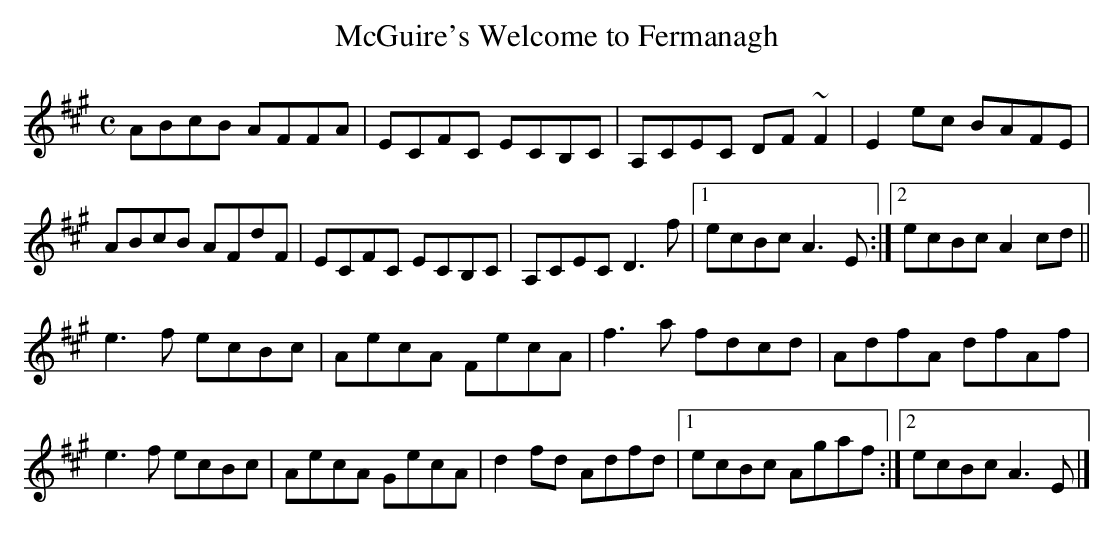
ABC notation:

X:1
T:McGuire's Welcome to Fermanagh
M:C
K:A
ABcB AFFA|ECFC ECB,C|A,CEC DF~F2|E2ec BAFE|
ABcB AFdF|ECFC ECB,C|A,CEC D3 f|1 ecBc A3 E:|2 ecBc A2cd||
e3 f ecBc|AecA FecA|f3 a fdcd|AdfA dfAf|
e3 f ecBc|AecA GecA|d2fd Adfd|1 ecBc Agaf:|2 ecBc A3 E |]
